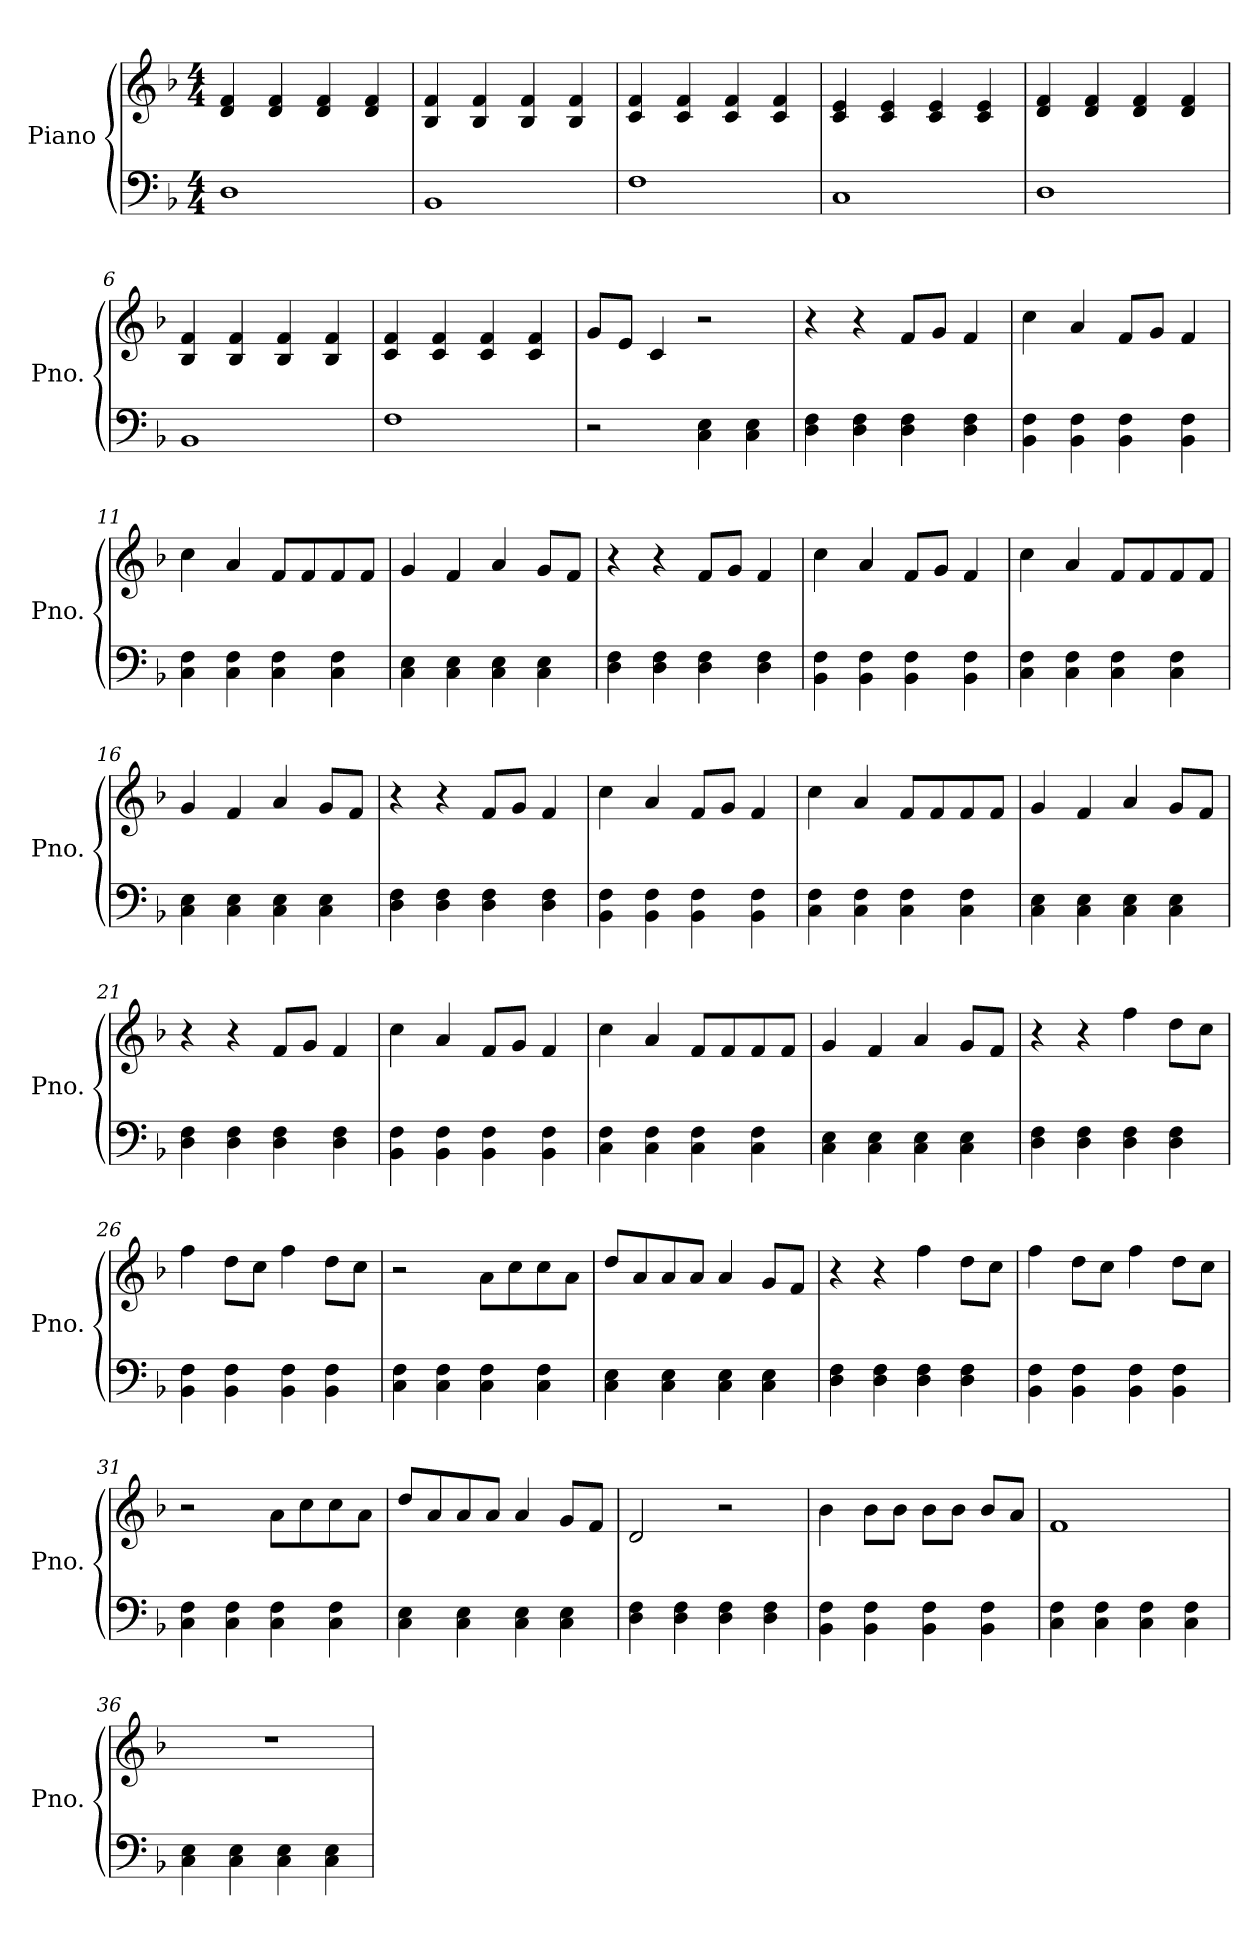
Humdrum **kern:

**kern	**kern
*part1	*part1
*staff2	*staff1
*I"Piano	*
*I'Pno.	*
*clefF4	*clefG2
*k[b-]	*k[b-]
*M4/4	*M4/4
*MM75	*MM75
=1	=1
1D	4d/ 4f/
.	4d/ 4f/
.	4d/ 4f/
.	4d/ 4f/
=2	=2
1BB-	4B-/ 4f/
.	4B-/ 4f/
.	4B-/ 4f/
.	4B-/ 4f/
=3	=3
1F	4c/ 4f/
.	4c/ 4f/
.	4c/ 4f/
.	4c/ 4f/
=4	=4
1C	4c/ 4e/
.	4c/ 4e/
.	4c/ 4e/
.	4c/ 4e/
=5	=5
1D	4d/ 4f/
.	4d/ 4f/
.	4d/ 4f/
.	4d/ 4f/
=6	=6
1BB-	4B-/ 4f/
.	4B-/ 4f/
.	4B-/ 4f/
.	4B-/ 4f/
=7	=7
1F	4c/ 4f/
.	4c/ 4f/
.	4c/ 4f/
.	4c/ 4f/
!!LO:LB:g=z
=8	=8
2r	8g/L
.	8e/J
.	4c/
4C\ 4E\	2r
4C\ 4E\	.
=9	=9
4D\ 4F\	4r
4D\ 4F\	4r
4D\ 4F\	8f/L
.	8g/J
4D\ 4F\	4f/
=10	=10
4BB-\ 4F\	4cc\
4BB-\ 4F\	4a/
4BB-\ 4F\	8f/L
.	8g/J
4BB-\ 4F\	4f/
=11	=11
4C\ 4F\	4cc\
4C\ 4F\	4a/
4C\ 4F\	8f/L
.	8f/
4C\ 4F\	8f/
.	8f/J
=12	=12
4C\ 4E\	4g/
4C\ 4E\	4f/
4C\ 4E\	4a/
4C\ 4E\	8g/L
.	8f/J
=13	=13
4D\ 4F\	4r
4D\ 4F\	4r
4D\ 4F\	8f/L
.	8g/J
4D\ 4F\	4f/
=14	=14
4BB-\ 4F\	4cc\
4BB-\ 4F\	4a/
4BB-\ 4F\	8f/L
.	8g/J
4BB-\ 4F\	4f/
!!LO:LB:g=z
=15	=15
4C\ 4F\	4cc\
4C\ 4F\	4a/
4C\ 4F\	8f/L
.	8f/
4C\ 4F\	8f/
.	8f/J
=16	=16
4C\ 4E\	4g/
4C\ 4E\	4f/
4C\ 4E\	4a/
4C\ 4E\	8g/L
.	8f/J
=17	=17
4D\ 4F\	4r
4D\ 4F\	4r
4D\ 4F\	8f/L
.	8g/J
4D\ 4F\	4f/
=18	=18
4BB-\ 4F\	4cc\
4BB-\ 4F\	4a/
4BB-\ 4F\	8f/L
.	8g/J
4BB-\ 4F\	4f/
=19	=19
4C\ 4F\	4cc\
4C\ 4F\	4a/
4C\ 4F\	8f/L
.	8f/
4C\ 4F\	8f/
.	8f/J
=20	=20
4C\ 4E\	4g/
4C\ 4E\	4f/
4C\ 4E\	4a/
4C\ 4E\	8g/L
.	8f/J
=21	=21
4D\ 4F\	4r
4D\ 4F\	4r
4D\ 4F\	8f/L
.	8g/J
4D\ 4F\	4f/
!!LO:LB:g=z
=22	=22
4BB-\ 4F\	4cc\
4BB-\ 4F\	4a/
4BB-\ 4F\	8f/L
.	8g/J
4BB-\ 4F\	4f/
=23	=23
4C\ 4F\	4cc\
4C\ 4F\	4a/
4C\ 4F\	8f/L
.	8f/
4C\ 4F\	8f/
.	8f/J
=24	=24
4C\ 4E\	4g/
4C\ 4E\	4f/
4C\ 4E\	4a/
4C\ 4E\	8g/L
.	8f/J
=25	=25
4D\ 4F\	4r
4D\ 4F\	4r
4D\ 4F\	4ff\
4D\ 4F\	8dd\L
.	8cc\J
=26	=26
4BB-\ 4F\	4ff\
4BB-\ 4F\	8dd\L
.	8cc\J
4BB-\ 4F\	4ff\
4BB-\ 4F\	8dd\L
.	8cc\J
=27	=27
4C\ 4F\	2r
4C\ 4F\	.
4C\ 4F\	8a\L
.	8cc\
4C\ 4F\	8cc\
.	8a\J
=28	=28
4C\ 4E\	8dd/L
.	8a/
4C\ 4E\	8a/
.	8a/J
4C\ 4E\	4a/
4C\ 4E\	8g/L
.	8f/J
!!LO:LB:g=z
=29	=29
4D\ 4F\	4r
4D\ 4F\	4r
4D\ 4F\	4ff\
4D\ 4F\	8dd\L
.	8cc\J
=30	=30
4BB-\ 4F\	4ff\
4BB-\ 4F\	8dd\L
.	8cc\J
4BB-\ 4F\	4ff\
4BB-\ 4F\	8dd\L
.	8cc\J
=31	=31
4C\ 4F\	2r
4C\ 4F\	.
4C\ 4F\	8a\L
.	8cc\
4C\ 4F\	8cc\
.	8a\J
=32	=32
4C\ 4E\	8dd/L
.	8a/
4C\ 4E\	8a/
.	8a/J
4C\ 4E\	4a/
4C\ 4E\	8g/L
.	8f/J
=33	=33
4D\ 4F\	2d/
4D\ 4F\	.
4D\ 4F\	2r
4D\ 4F\	.
=34	=34
4BB-\ 4F\	4b-\
4BB-\ 4F\	8b-\L
.	8b-\J
4BB-\ 4F\	8b-\L
.	8b-\J
4BB-\ 4F\	8b-/L
.	8a/J
=35	=35
4C\ 4F\	1f
4C\ 4F\	.
4C\ 4F\	.
4C\ 4F\	.
!!LO:PB:g=z
=36	=36
4C\ 4E\	1r
4C\ 4E\	.
4C\ 4E\	.
4C\ 4E\	.
=	=
*-	*-
